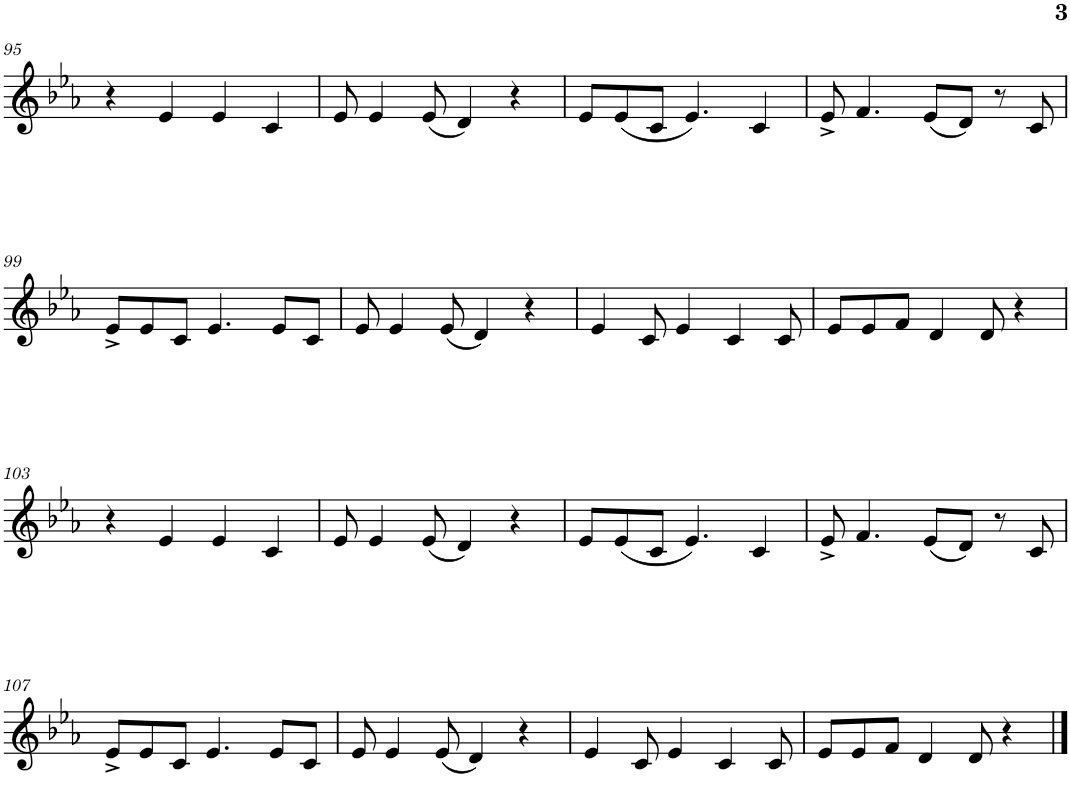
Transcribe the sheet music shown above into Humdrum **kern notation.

**kern
*part1
*staff1
*I"Piano
*I'Pno.
!!LO:PB:g=z
*clefG2
*k[b-e-a-]
*M4/4
=95
4r
4e-/
4e-/
4c/
=96
8e-/
4e-/
(8e-/
4d/)
4r
=97
8e-/L
(8e-/
8c/J
4.e-/)
4c/
=98
8e-^/
4.f/
(8e-/L
8d/J)
8r
8c/
!!LO:LB:g=z
=99
8e-^/L
8e-/
8c/J
4.e-/
8e-/L
8c/J
=100
8e-/
4e-/
(8e-/
4d/)
4r
=101
4e-/
8c/
4e-/
4c/
8c/
=102
8e-/L
8e-/
8f/J
4d/
8d/
4r
!!LO:LB:g=z
=103
4r
4e-/
4e-/
4c/
=104
8e-/
4e-/
(8e-/
4d/)
4r
=105
8e-/L
(8e-/
8c/J
4.e-/)
4c/
=106
8e-^/
4.f/
(8e-/L
8d/J)
8r
8c/
!!LO:LB:g=z
=107
8e-^/L
8e-/
8c/J
4.e-/
8e-/L
8c/J
=108
8e-/
4e-/
(8e-/
4d/)
4r
=109
4e-/
8c/
4e-/
4c/
8c/
=110
8e-/L
8e-/
8f/J
4d/
8d/
4r
==
*-
